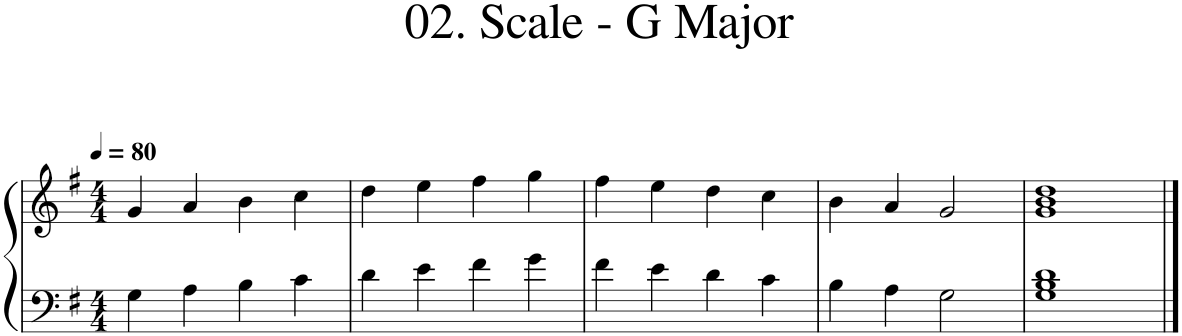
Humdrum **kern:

**kern	**kern
*part1	*part1
*staff2	*staff1
*I"Piano	*
*I'Pno.	*
*clefF4	*clefG2
*k[f#]	*k[f#]
*M4/4	*M4/4
*MM80	*MM80
=1	=1
4G\	4g/
4A\	4a/
4B\	4b\
4c\	4cc\
=2	=2
4d\	4dd\
4e\	4ee\
4f#\	4ff#\
4g\	4gg\
=3	=3
4f#\	4ff#\
4e\	4ee\
4d\	4dd\
4c\	4cc\
=4	=4
4B\	4b\
4A\	4a/
2G\	2g/
=5	=5
1G 1B 1d	1g 1b 1dd
==	==
*-	*-
